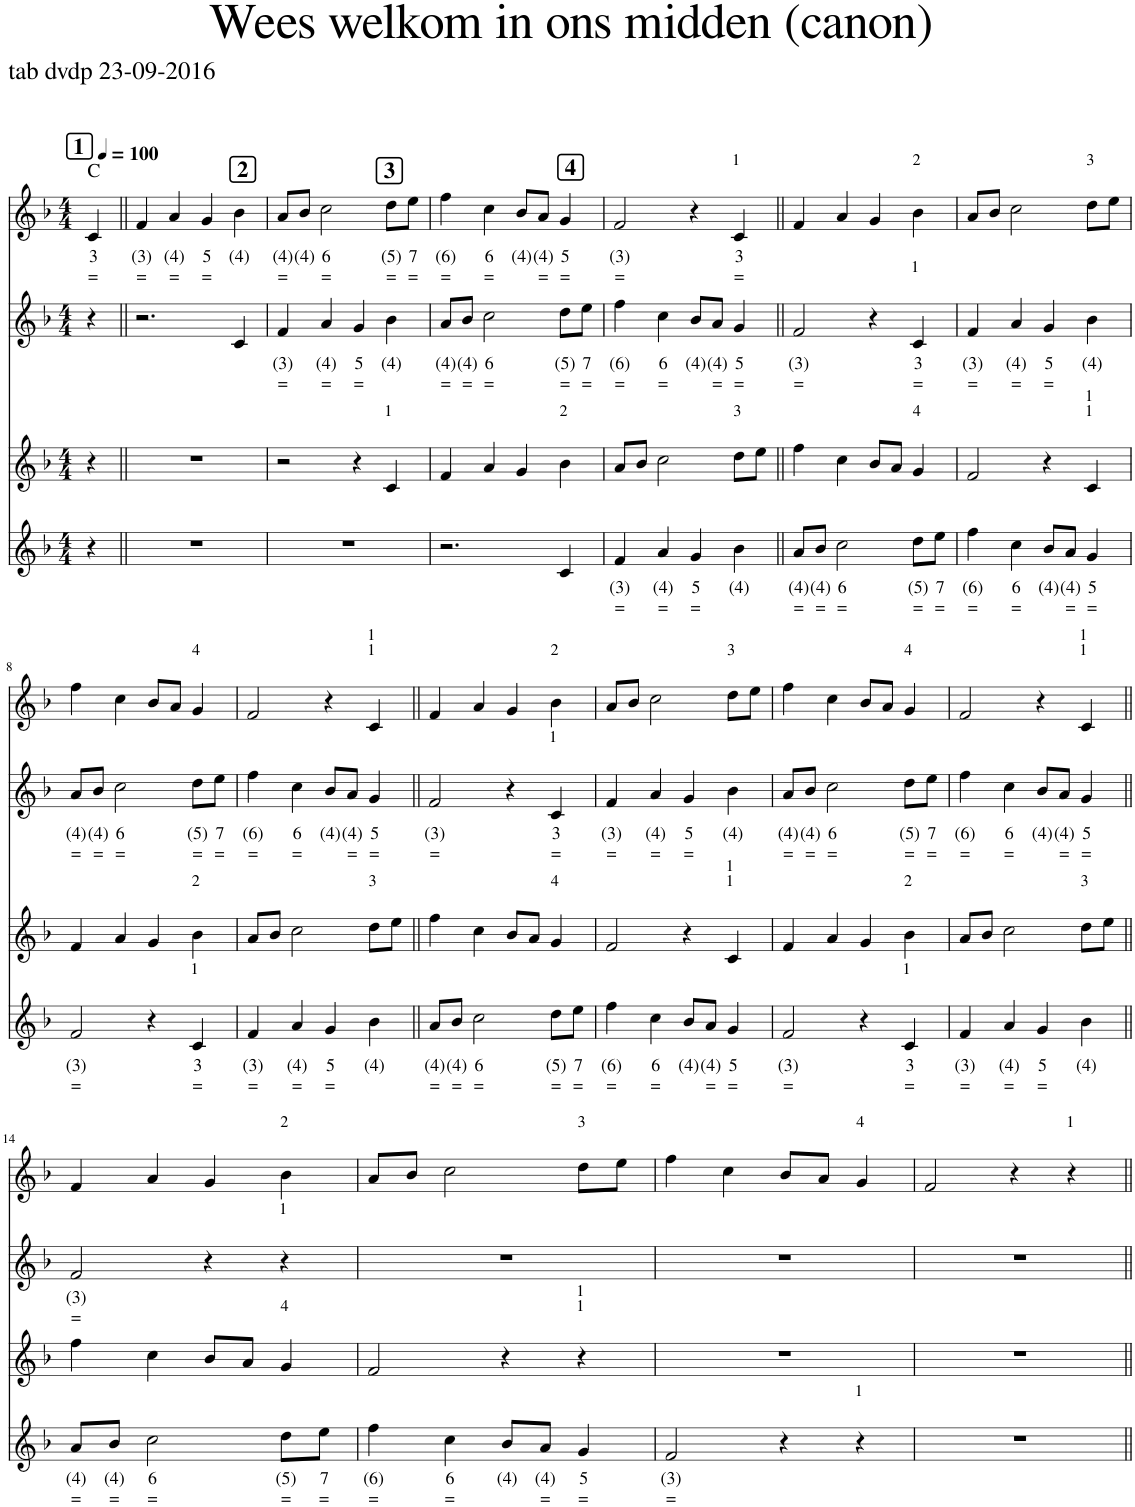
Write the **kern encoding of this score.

**kern	**text	**text	**kern	**kern	**text	**text	**kern	**text	**text	**harte
*part4	*part4	*part4	*part3	*part2	*part2	*part2	*part1	*part1	*part1	*part1
*staff4	*staff4	*staff4	*staff3	*staff2	*staff2	*staff2	*staff1	*staff1	*staff1	*
*I"Stem	*	*	*I"Stem	*I"Stem	*	*	*I"Stem	*	*	*
*clefG2	*	*	*clefG2	*clefG2	*	*	*clefG2	*	*	*
*k[b-]	*	*	*k[b-]	*k[b-]	*	*	*k[b-]	*	*	*
*M4/4	*	*	*M4/4	*M4/4	*	*	*M4/4	*	*	*
*MM100	*	*	*MM100	*MM100	*	*	*MM100	*	*	*
!!LO:REH:place=s1:a:B:cj:fs=14:t=1
=1	=1	=1	=1	=1	=1	=1	=1	=1	=1	=1
!	!	!	!	!	!	!	!	!LO:LY:b	!LO:LY:b	!
4r	.	.	4r	4r	.	.	4c/	3	=	C:maj
!!LO:REH:place=s1:a:B:cj:fs=14:t=2:qo=3
=2||	=2||	=2||	=2||	=2||	=2||	=2||	=2||	=2||	=2||	=2||
!	!	!	!	!	!	!	!	!LO:LY:b	!LO:LY:b	!
1r	.	.	1r	2.r	.	.	4f/	(3)	=	.
!	!	!	!	!	!	!	!	!LO:LY:b	!LO:LY:b	!
.	.	.	.	.	.	.	4a/	(4)	=	.
!	!	!	!	!	!	!	!	!LO:LY:b	!LO:LY:b	!
.	.	.	.	.	.	.	4g/	5	=	.
!	!	!	!	!	!	!	!	!LO:LY:b	!	!
.	.	.	.	4c/	.	.	4b-\	(4)	.	.
!!LO:REH:place=s1:a:B:cj:fs=14:t=3:qo=3
=3	=3	=3	=3	=3	=3	=3	=3	=3	=3	=3
!	!	!	!	!	!LO:LY:b	!LO:LY:b	!	!LO:LY:b	!LO:LY:b	!
1r	.	.	2r	4f/	(3)	=	8a/L	(4)	=	.
!	!	!	!	!	!	!	!	!LO:LY:b	!	!
.	.	.	.	.	.	.	8b-/J	(4)	.	.
!	!	!	!	!	!LO:LY:b	!LO:LY:b	!	!LO:LY:b	!LO:LY:b	!
.	.	.	.	4a/	(4)	=	2cc\	6	=	.
!	!	!	!	!	!LO:LY:b	!LO:LY:b	!	!	!	!
.	.	.	4r	4g/	5	=	.	.	.	.
!	!	!	!LO:TX:a:t=1	!	!	!	!	!	!	!
!	!	!	!	!	!LO:LY:b	!	!	!LO:LY:b	!LO:LY:b	!
.	.	.	4c/	4b-\	(4)	.	8dd\L	(5)	=	.
!	!	!	!	!	!	!	!	!LO:LY:b	!LO:LY:b	!
.	.	.	.	.	.	.	8ee\J	7	=	.
!!LO:REH:place=s1:a:B:cj:fs=14:t=4:qo=3
=4	=4	=4	=4	=4	=4	=4	=4	=4	=4	=4
!	!	!	!	!	!LO:LY:b	!LO:LY:b	!	!LO:LY:b	!LO:LY:b	!
2.r	.	.	4f/	8a/L	(4)	=	4ff\	(6)	=	.
!	!	!	!	!	!LO:LY:b	!LO:LY:b	!	!	!	!
.	.	.	.	8b-/J	(4)	=	.	.	.	.
!	!	!	!	!	!LO:LY:b	!LO:LY:b	!	!LO:LY:b	!LO:LY:b	!
.	.	.	4a/	2cc\	6	=	4cc\	6	=	.
!	!	!	!	!	!	!	!	!LO:LY:b	!	!
.	.	.	4g/	.	.	.	8b-/L	(4)	.	.
!	!	!	!	!	!	!	!	!LO:LY:b	!LO:LY:b	!
.	.	.	.	.	.	.	8a/J	(4)	=	.
!	!	!	!LO:TX:a:t=2	!	!	!	!	!	!	!
!	!	!	!	!	!LO:LY:b	!LO:LY:b	!	!LO:LY:b	!LO:LY:b	!
4c/	.	.	4b-\	8dd\L	(5)	=	4g/	5	=	.
!	!	!	!	!	!LO:LY:b	!LO:LY:b	!	!	!	!
.	.	.	.	8ee\J	7	=	.	.	.	.
=5	=5	=5	=5	=5	=5	=5	=5	=5	=5	=5
!	!LO:LY:b	!LO:LY:b	!	!	!LO:LY:b	!LO:LY:b	!	!LO:LY:b	!LO:LY:b	!
4f/	(3)	=	8a/L	4ff\	(6)	=	2f/	(3)	=	.
.	.	.	8b-/J	.	.	.	.	.	.	.
!	!LO:LY:b	!LO:LY:b	!	!	!LO:LY:b	!LO:LY:b	!	!	!	!
4a/	(4)	=	2cc\	4cc\	6	=	.	.	.	.
!	!LO:LY:b	!LO:LY:b	!	!	!LO:LY:b	!	!	!	!	!
4g/	5	=	.	8b-/L	(4)	.	4r	.	.	.
!	!	!	!	!	!LO:LY:b	!LO:LY:b	!	!	!	!
.	.	.	.	8a/J	(4)	=	.	.	.	.
!	!	!	!	!	!	!	!LO:TX:a:t=1	!	!	!
!	!	!	!LO:TX:a:t=3	!	!	!	!	!	!	!
!	!LO:LY:b	!	!	!	!LO:LY:b	!LO:LY:b	!	!LO:LY:b	!LO:LY:b	!
4b-\	(4)	.	8dd\L	4g/	5	=	4c/	3	=	.
.	.	.	8ee\J	.	.	.	.	.	.	.
=6||	=6||	=6||	=6||	=6||	=6||	=6||	=6||	=6||	=6||	=6||
!	!LO:LY:b	!LO:LY:b	!	!	!LO:LY:b	!LO:LY:b	!	!	!	!
8a/L	(4)	=	4ff\	2f/	(3)	=	4f/	.	.	.
!	!LO:LY:b	!LO:LY:b	!	!	!	!	!	!	!	!
8b-/J	(4)	=	.	.	.	.	.	.	.	.
!	!LO:LY:b	!LO:LY:b	!	!	!	!	!	!	!	!
2cc\	6	=	4cc\	.	.	.	4a/	.	.	.
.	.	.	8b-/L	4r	.	.	4g/	.	.	.
.	.	.	8a/J	.	.	.	.	.	.	.
!	!	!	!	!	!	!	!LO:TX:a:t=2	!	!	!
!	!	!	!	!LO:TX:a:t=1	!	!	!	!	!	!
!	!	!	!LO:TX:a:t=4	!	!	!	!	!	!	!
!	!LO:LY:b	!LO:LY:b	!	!	!LO:LY:b	!LO:LY:b	!	!	!	!
8dd\L	(5)	=	4g/	4c/	3	=	4b-\	.	.	.
!	!LO:LY:b	!LO:LY:b	!	!	!	!	!	!	!	!
8ee\J	7	=	.	.	.	.	.	.	.	.
=7	=7	=7	=7	=7	=7	=7	=7	=7	=7	=7
!	!LO:LY:b	!LO:LY:b	!	!	!LO:LY:b	!LO:LY:b	!	!	!	!
4ff\	(6)	=	2f/	4f/	(3)	=	8a/L	.	.	.
.	.	.	.	.	.	.	8b-/J	.	.	.
!	!LO:LY:b	!LO:LY:b	!	!	!LO:LY:b	!LO:LY:b	!	!	!	!
4cc\	6	=	.	4a/	(4)	=	2cc\	.	.	.
!	!LO:LY:b	!	!	!	!LO:LY:b	!LO:LY:b	!	!	!	!
8b-/L	(4)	.	4r	4g/	5	=	.	.	.	.
!	!LO:LY:b	!LO:LY:b	!	!	!	!	!	!	!	!
8a/J	(4)	=	.	.	.	.	.	.	.	.
!	!	!	!	!	!	!	!LO:TX:a:t=3	!	!	!
!	!	!	!LO:TX:a:t=1	!	!	!	!	!	!	!
!	!	!	!LO:TX:a:t=1	!	!	!	!	!	!	!
!	!LO:LY:b	!LO:LY:b	!	!	!LO:LY:b	!	!	!	!	!
4g/	5	=	4c/	4b-\	(4)	.	8dd\L	.	.	.
.	.	.	.	.	.	.	8ee\J	.	.	.
!!LO:LB:g=z
=8	=8	=8	=8	=8	=8	=8	=8	=8	=8	=8
!	!LO:LY:b	!LO:LY:b	!	!	!LO:LY:b	!LO:LY:b	!	!	!	!
2f/	(3)	=	4f/	8a/L	(4)	=	4ff\	.	.	.
!	!	!	!	!	!LO:LY:b	!LO:LY:b	!	!	!	!
.	.	.	.	8b-/J	(4)	=	.	.	.	.
!	!	!	!	!	!LO:LY:b	!LO:LY:b	!	!	!	!
.	.	.	4a/	2cc\	6	=	4cc\	.	.	.
4r	.	.	4g/	.	.	.	8b-/L	.	.	.
.	.	.	.	.	.	.	8a/J	.	.	.
!	!	!	!	!	!	!	!LO:TX:a:t=4	!	!	!
!	!	!	!LO:TX:a:t=2	!	!	!	!	!	!	!
!LO:TX:a:t=1	!	!	!	!	!	!	!	!	!	!
!	!LO:LY:b	!LO:LY:b	!	!	!LO:LY:b	!LO:LY:b	!	!	!	!
4c/	3	=	4b-\	8dd\L	(5)	=	4g/	.	.	.
!	!	!	!	!	!LO:LY:b	!LO:LY:b	!	!	!	!
.	.	.	.	8ee\J	7	=	.	.	.	.
=9	=9	=9	=9	=9	=9	=9	=9	=9	=9	=9
!	!LO:LY:b	!LO:LY:b	!	!	!LO:LY:b	!LO:LY:b	!	!	!	!
4f/	(3)	=	8a/L	4ff\	(6)	=	2f/	.	.	.
.	.	.	8b-/J	.	.	.	.	.	.	.
!	!LO:LY:b	!LO:LY:b	!	!	!LO:LY:b	!LO:LY:b	!	!	!	!
4a/	(4)	=	2cc\	4cc\	6	=	.	.	.	.
!	!LO:LY:b	!LO:LY:b	!	!	!LO:LY:b	!	!	!	!	!
4g/	5	=	.	8b-/L	(4)	.	4r	.	.	.
!	!	!	!	!	!LO:LY:b	!LO:LY:b	!	!	!	!
.	.	.	.	8a/J	(4)	=	.	.	.	.
!	!	!	!	!	!	!	!LO:TX:a:t=1	!	!	!
!	!	!	!	!	!	!	!LO:TX:a:t=1	!	!	!
!	!	!	!LO:TX:a:t=3	!	!	!	!	!	!	!
!	!LO:LY:b	!	!	!	!LO:LY:b	!LO:LY:b	!	!	!	!
4b-\	(4)	.	8dd\L	4g/	5	=	4c/	.	.	.
.	.	.	8ee\J	.	.	.	.	.	.	.
=10||	=10||	=10||	=10||	=10||	=10||	=10||	=10||	=10||	=10||	=10||
!	!LO:LY:b	!LO:LY:b	!	!	!LO:LY:b	!LO:LY:b	!	!	!	!
8a/L	(4)	=	4ff\	2f/	(3)	=	4f/	.	.	.
!	!LO:LY:b	!LO:LY:b	!	!	!	!	!	!	!	!
8b-/J	(4)	=	.	.	.	.	.	.	.	.
!	!LO:LY:b	!LO:LY:b	!	!	!	!	!	!	!	!
2cc\	6	=	4cc\	.	.	.	4a/	.	.	.
.	.	.	8b-/L	4r	.	.	4g/	.	.	.
.	.	.	8a/J	.	.	.	.	.	.	.
!	!	!	!	!	!	!	!LO:TX:a:t=2	!	!	!
!	!	!	!	!LO:TX:a:t=1	!	!	!	!	!	!
!	!	!	!LO:TX:a:t=4	!	!	!	!	!	!	!
!	!LO:LY:b	!LO:LY:b	!	!	!LO:LY:b	!LO:LY:b	!	!	!	!
8dd\L	(5)	=	4g/	4c/	3	=	4b-\	.	.	.
!	!LO:LY:b	!LO:LY:b	!	!	!	!	!	!	!	!
8ee\J	7	=	.	.	.	.	.	.	.	.
=11	=11	=11	=11	=11	=11	=11	=11	=11	=11	=11
!	!LO:LY:b	!LO:LY:b	!	!	!LO:LY:b	!LO:LY:b	!	!	!	!
4ff\	(6)	=	2f/	4f/	(3)	=	8a/L	.	.	.
.	.	.	.	.	.	.	8b-/J	.	.	.
!	!LO:LY:b	!LO:LY:b	!	!	!LO:LY:b	!LO:LY:b	!	!	!	!
4cc\	6	=	.	4a/	(4)	=	2cc\	.	.	.
!	!LO:LY:b	!	!	!	!LO:LY:b	!LO:LY:b	!	!	!	!
8b-/L	(4)	.	4r	4g/	5	=	.	.	.	.
!	!LO:LY:b	!LO:LY:b	!	!	!	!	!	!	!	!
8a/J	(4)	=	.	.	.	.	.	.	.	.
!	!	!	!	!	!	!	!LO:TX:a:t=3	!	!	!
!	!	!	!LO:TX:a:t=1	!	!	!	!	!	!	!
!	!	!	!LO:TX:a:t=1	!	!	!	!	!	!	!
!	!LO:LY:b	!LO:LY:b	!	!	!LO:LY:b	!	!	!	!	!
4g/	5	=	4c/	4b-\	(4)	.	8dd\L	.	.	.
.	.	.	.	.	.	.	8ee\J	.	.	.
=12	=12	=12	=12	=12	=12	=12	=12	=12	=12	=12
!	!LO:LY:b	!LO:LY:b	!	!	!LO:LY:b	!LO:LY:b	!	!	!	!
2f/	(3)	=	4f/	8a/L	(4)	=	4ff\	.	.	.
!	!	!	!	!	!LO:LY:b	!LO:LY:b	!	!	!	!
.	.	.	.	8b-/J	(4)	=	.	.	.	.
!	!	!	!	!	!LO:LY:b	!LO:LY:b	!	!	!	!
.	.	.	4a/	2cc\	6	=	4cc\	.	.	.
4r	.	.	4g/	.	.	.	8b-/L	.	.	.
.	.	.	.	.	.	.	8a/J	.	.	.
!	!	!	!	!	!	!	!LO:TX:a:t=4	!	!	!
!	!	!	!LO:TX:a:t=2	!	!	!	!	!	!	!
!LO:TX:a:t=1	!	!	!	!	!	!	!	!	!	!
!	!LO:LY:b	!LO:LY:b	!	!	!LO:LY:b	!LO:LY:b	!	!	!	!
4c/	3	=	4b-\	8dd\L	(5)	=	4g/	.	.	.
!	!	!	!	!	!LO:LY:b	!LO:LY:b	!	!	!	!
.	.	.	.	8ee\J	7	=	.	.	.	.
=13	=13	=13	=13	=13	=13	=13	=13	=13	=13	=13
!	!LO:LY:b	!LO:LY:b	!	!	!LO:LY:b	!LO:LY:b	!	!	!	!
4f/	(3)	=	8a/L	4ff\	(6)	=	2f/	.	.	.
.	.	.	8b-/J	.	.	.	.	.	.	.
!	!LO:LY:b	!LO:LY:b	!	!	!LO:LY:b	!LO:LY:b	!	!	!	!
4a/	(4)	=	2cc\	4cc\	6	=	.	.	.	.
!	!LO:LY:b	!LO:LY:b	!	!	!LO:LY:b	!	!	!	!	!
4g/	5	=	.	8b-/L	(4)	.	4r	.	.	.
!	!	!	!	!	!LO:LY:b	!LO:LY:b	!	!	!	!
.	.	.	.	8a/J	(4)	=	.	.	.	.
!	!	!	!	!	!	!	!LO:TX:a:t=1	!	!	!
!	!	!	!	!	!	!	!LO:TX:a:t=1	!	!	!
!	!	!	!LO:TX:a:t=3	!	!	!	!	!	!	!
!	!LO:LY:b	!	!	!	!LO:LY:b	!LO:LY:b	!	!	!	!
4b-\	(4)	.	8dd\L	4g/	5	=	4c/	.	.	.
.	.	.	8ee\J	.	.	.	.	.	.	.
!!LO:LB:g=z
=14||	=14||	=14||	=14||	=14||	=14||	=14||	=14||	=14||	=14||	=14||
!	!LO:LY:b	!LO:LY:b	!	!	!LO:LY:b	!LO:LY:b	!	!	!	!
8a/L	(4)	=	4ff\	2f/	(3)	=	4f/	.	.	.
!	!LO:LY:b	!LO:LY:b	!	!	!	!	!	!	!	!
8b-/J	(4)	=	.	.	.	.	.	.	.	.
!	!LO:LY:b	!LO:LY:b	!	!	!	!	!	!	!	!
2cc\	6	=	4cc\	.	.	.	4a/	.	.	.
.	.	.	8b-/L	4r	.	.	4g/	.	.	.
.	.	.	8a/J	.	.	.	.	.	.	.
!	!	!	!	!	!	!	!LO:TX:a:t=2	!	!	!
!	!	!	!	!LO:TX:a:t=1	!	!	!	!	!	!
!	!	!	!LO:TX:a:t=4	!	!	!	!	!	!	!
!	!LO:LY:b	!LO:LY:b	!	!	!	!	!	!	!	!
8dd\L	(5)	=	4g/	4r	.	.	4b-\	.	.	.
!	!LO:LY:b	!LO:LY:b	!	!	!	!	!	!	!	!
8ee\J	7	=	.	.	.	.	.	.	.	.
=15	=15	=15	=15	=15	=15	=15	=15	=15	=15	=15
!	!LO:LY:b	!LO:LY:b	!	!	!	!	!	!	!	!
4ff\	(6)	=	2f/	1r	.	.	8a/L	.	.	.
.	.	.	.	.	.	.	8b-/J	.	.	.
!	!LO:LY:b	!LO:LY:b	!	!	!	!	!	!	!	!
4cc\	6	=	.	.	.	.	2cc\	.	.	.
!	!LO:LY:b	!	!	!	!	!	!	!	!	!
8b-/L	(4)	.	4r	.	.	.	.	.	.	.
!	!LO:LY:b	!LO:LY:b	!	!	!	!	!	!	!	!
8a/J	(4)	=	.	.	.	.	.	.	.	.
!	!	!	!	!	!	!	!LO:TX:a:t=3	!	!	!
!	!	!	!LO:TX:a:t=1	!	!	!	!	!	!	!
!	!	!	!LO:TX:a:t=1	!	!	!	!	!	!	!
!	!LO:LY:b	!LO:LY:b	!	!	!	!	!	!	!	!
4g/	5	=	4r	.	.	.	8dd\L	.	.	.
.	.	.	.	.	.	.	8ee\J	.	.	.
=16	=16	=16	=16	=16	=16	=16	=16	=16	=16	=16
!	!LO:LY:b	!LO:LY:b	!	!	!	!	!	!	!	!
2f/	(3)	=	1r	1r	.	.	4ff\	.	.	.
.	.	.	.	.	.	.	4cc\	.	.	.
4r	.	.	.	.	.	.	8b-/L	.	.	.
.	.	.	.	.	.	.	8a/J	.	.	.
!	!	!	!	!	!	!	!LO:TX:a:t=4	!	!	!
!LO:TX:a:t=1	!	!	!	!	!	!	!	!	!	!
4r	.	.	.	.	.	.	4g/	.	.	.
=17	=17	=17	=17	=17	=17	=17	=17	=17	=17	=17
1r	.	.	1r	1r	.	.	2f/	.	.	.
.	.	.	.	.	.	.	4r	.	.	.
!	!	!	!	!	!	!	!LO:TX:a:t=1	!	!	!
.	.	.	.	.	.	.	4r	.	.	.
=||	=||	=||	=||	=||	=||	=||	=||	=||	=||	=||
*-	*-	*-	*-	*-	*-	*-	*-	*-	*-	*-
